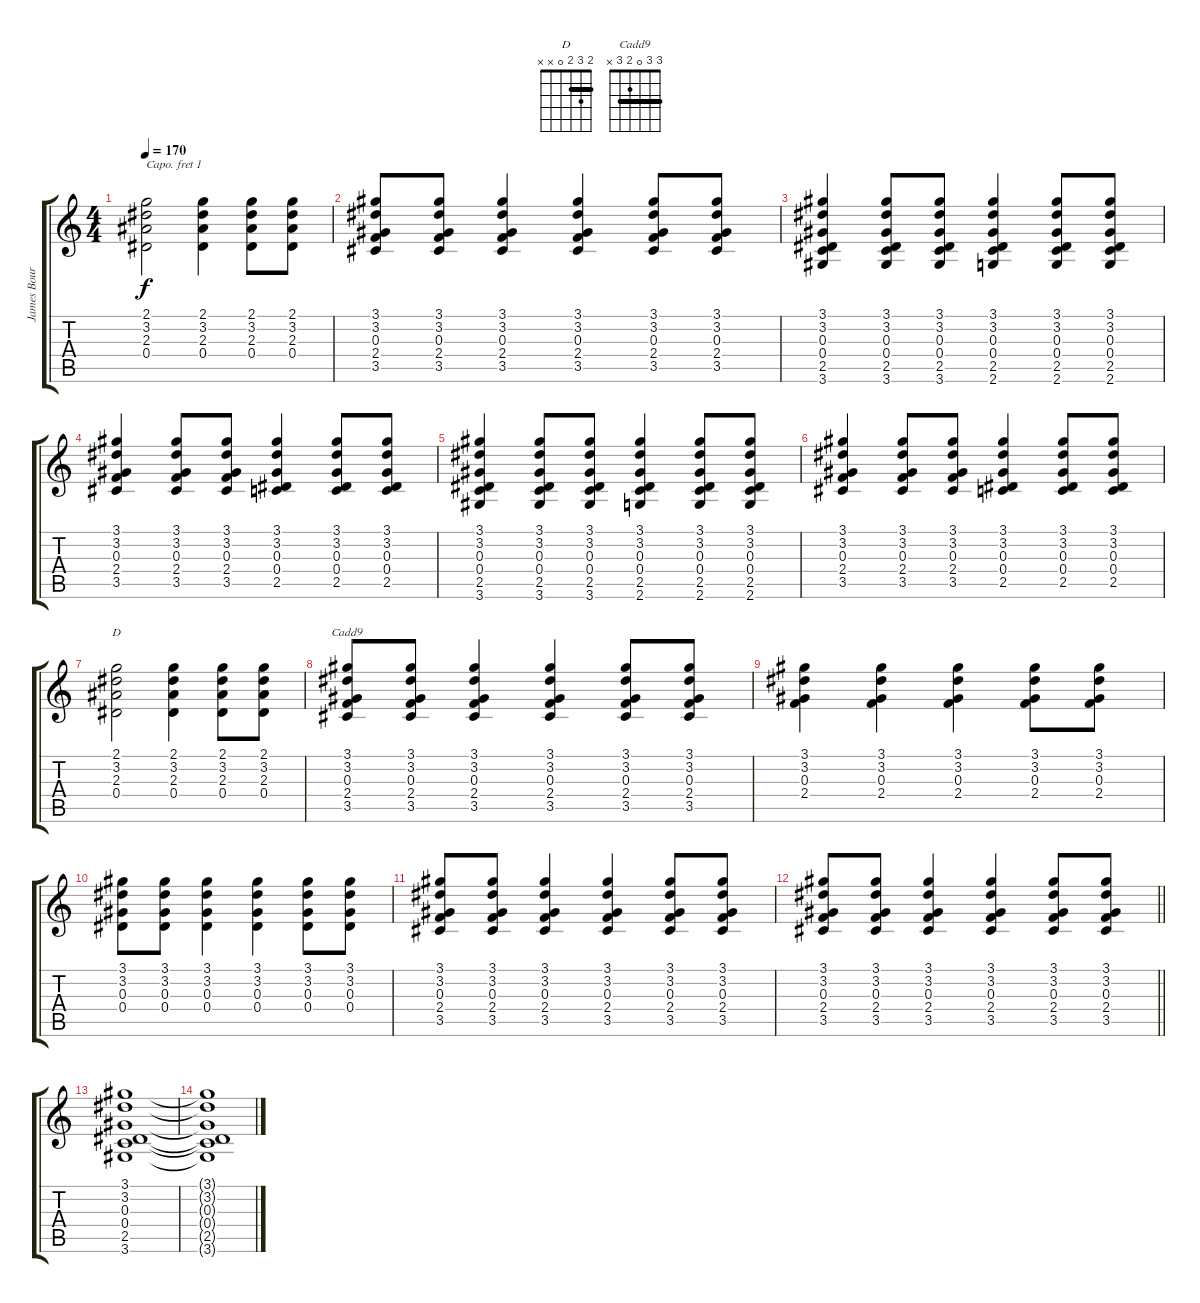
\track ("James Bourne" "James Bour") {instrument overdrivenguitar}
\staff {score tabs}
\capo 1
\tuning (E4 B3 G3 D3 A2 E2) {hide}
\chord ("D" 2 3 2 0 x x) {barre 2}
\chord ("Cadd9" 3 3 0 2 3 x) {barre 3}
\ts (4 4)
\tempo 170
\clef g2
\ks c
(2.1 3.2 2.3 0.4).2{dy f} (2.1 3.2 2.3 0.4).4 (2.1 3.2 2.3 0.4).8 (2.1 3.2 2.3 0.4).8 |
(3.1 3.2 0.3 2.4 3.5).8 (3.1 3.2 0.3 2.4 3.5).8 (3.1 3.2 0.3 2.4 3.5).4 (3.1 3.2 0.3 2.4 3.5).4 (3.1 3.2 0.3 2.4 3.5).8 (3.1 3.2 0.3 2.4 3.5).8 |
(3.1 3.2 0.3 0.4 2.5 3.6).4 (3.1 3.2 0.3 0.4 2.5 3.6).8 (3.1 3.2 0.3 0.4 2.5 3.6).8 (3.1 3.2 0.3 0.4 2.5 2.6).4 (3.1 3.2 0.3 0.4 2.5 2.6).8 (3.1 3.2 0.3 0.4 2.5 2.6).8 |
(3.1 3.2 0.3 2.4 3.5).4 (3.1 3.2 0.3 2.4 3.5).8 (3.1 3.2 0.3 2.4 3.5).8 (3.1 3.2 0.3 0.4 2.5).4 (3.1 3.2 0.3 0.4 2.5).8 (3.1 3.2 0.3 0.4 2.5).8 |
(3.1 3.2 0.3 0.4 2.5 3.6).4 (3.1 3.2 0.3 0.4 2.5 3.6).8 (3.1 3.2 0.3 0.4 2.5 3.6).8 (3.1 3.2 0.3 0.4 2.5 2.6).4 (3.1 3.2 0.3 0.4 2.5 2.6).8 (3.1 3.2 0.3 0.4 2.5 2.6).8 |
(3.1 3.2 0.3 2.4 3.5).4 (3.1 3.2 0.3 2.4 3.5).8 (3.1 3.2 0.3 2.4 3.5).8 (3.1 3.2 0.3 0.4 2.5).4 (3.1 3.2 0.3 0.4 2.5).8 (3.1 3.2 0.3 0.4 2.5).8 |
(2.1 3.2 2.3 0.4).2{ch "D"} (2.1 3.2 2.3 0.4).4 (2.1 3.2 2.3 0.4).8 (2.1 3.2 2.3 0.4).8 |
(3.1 3.2 0.3 2.4 3.5).8{ch "Cadd9"} (3.1 3.2 0.3 2.4 3.5).8 (3.1 3.2 0.3 2.4 3.5).4 (3.1 3.2 0.3 2.4 3.5).4 (3.1 3.2 0.3 2.4 3.5).8 (3.1 3.2 0.3 2.4 3.5).8 |
(3.1 3.2 0.3 2.4).4 (3.1 3.2 0.3 2.4).4 (3.1 3.2 0.3 2.4).4 (3.1 3.2 0.3 2.4).8 (3.1 3.2 0.3 2.4).8 |
(3.1 3.2 0.3 0.4).8 (3.1 3.2 0.3 0.4).8 (3.1 3.2 0.3 0.4).4 (3.1 3.2 0.3 0.4).4 (3.1 3.2 0.3 0.4).8 (3.1 3.2 0.3 0.4).8 |
(3.1 3.2 0.3 2.4 3.5).8 (3.1 3.2 0.3 2.4 3.5).8 (3.1 3.2 0.3 2.4 3.5).4 (3.1 3.2 0.3 2.4 3.5).4 (3.1 3.2 0.3 2.4 3.5).8 (3.1 3.2 0.3 2.4 3.5).8 |
\barLineRight lightlight
(3.1 3.2 0.3 2.4 3.5).8 (3.1 3.2 0.3 2.4 3.5).8 (3.1 3.2 0.3 2.4 3.5).4 (3.1 3.2 0.3 2.4 3.5).4 (3.1 3.2 0.3 2.4 3.5).8 (3.1 3.2 0.3 2.4 3.5).8 |
(3.1 3.2 0.3 0.4 2.5 3.6).1 |
(3.1{t} 3.2{t} 0.3{t} 0.4{t} 2.5{t} 3.6{t}).1
